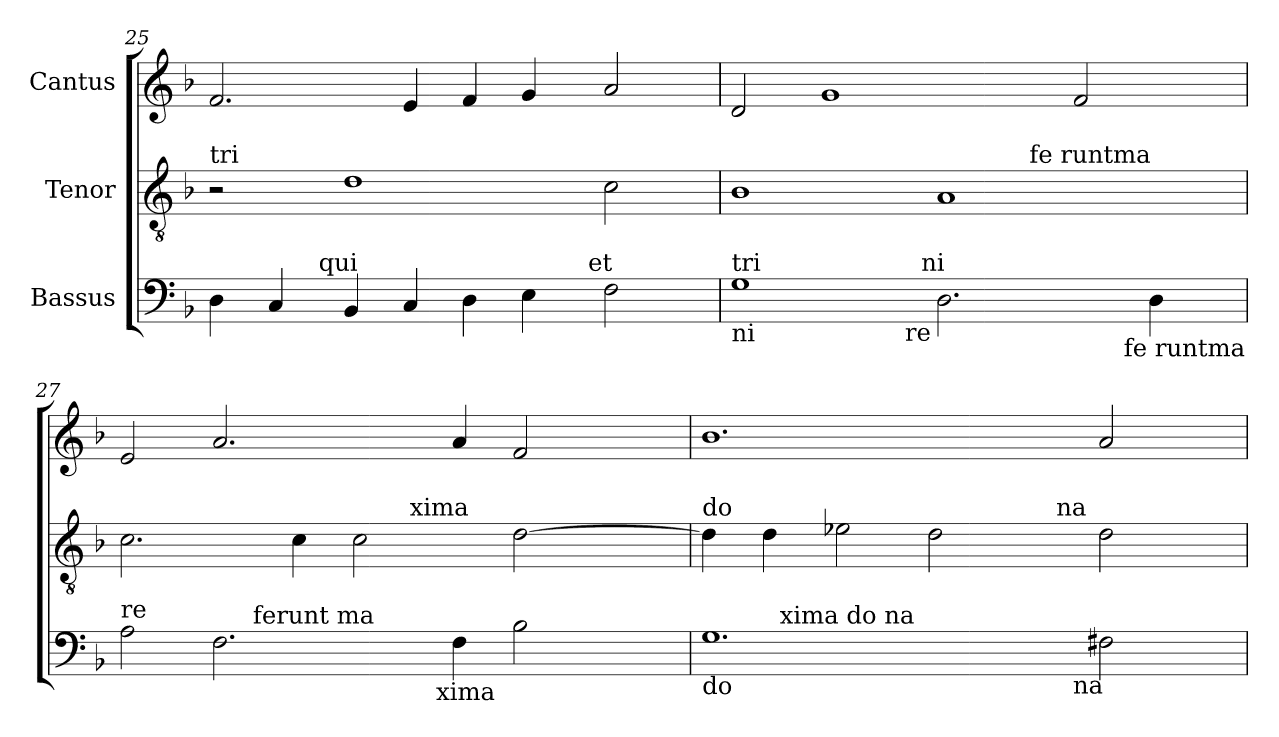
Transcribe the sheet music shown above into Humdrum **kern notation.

**kern	**kern	**kern
*part3	*part2	*part1
*staff3	*staff2	*staff1
*I"Bassus	*I"Tenor	*I"Cantus
*clefF4	*clefGv2	*clefG2
*ITrd7c12	*	*
*k[b-]	*k[b-]	*k[b-]
*F:	*F:	*F:
=25	=25	=25
!	!LO:TX:a:t=tri	!
!LO:TX:b:t=tri	!	!
*^	*	*
*	*^	*	*
4DD\	4..ryy	1ryy	2r	2.f/
4CC/	.	.	.	.
!	!LO:TX:a:t=qui	!	!	!
.	1ryy	.	.	.
4BBB-/	.	.	1d	.
4CC/	.	.	.	4e/
4DD\	.	4...ryy	.	4f/
4EE\	.	.	.	4g/
.	2ryy	.	.	.
!	!	!LO:TX:a:t=et	!	!
.	.	2ryy	.	.
2FF\	.	.	2c\	2a/
.	16ryy	.	.	.
.	.	32ryy	.	.
=26	=26	=26	=26	=26
!	!	!	!LO:TX:a:t=ni re	!
!LO:TX:a:t=tri	!	!	!	!
!LO:TX:b:t=ni	!	!	!	!
*	*	*^	*^	*
1GG	2...ryy	2ryy	1ryy	1B-	1ryy	2d/
.	.	4...ryy	.	.	.	1g
!	!LO:TX:b:t=re	!	!	!	!	!
.	1ryy	.	.	.	.	.
!	!	!LO:TX:a:t=ni	!	!	!	!
.	.	1ryy	.	.	.	.
2.DD\	.	.	2ryy	1A	4ryy	.
.	.	.	.	.	16.ryy	.
!	!	!	!	!	!LO:TX:a:t=fe runtma	!
.	.	.	.	.	2ryy	.
.	.	.	8.ryy	.	.	2f/
!	!	!	!LO:TX:b:t=fe runtma	!	!	!
.	.	.	4ryy	.	.	.
4DD\	.	.	.	.	.	.
.	.	.	.	.	8ryy	.
.	16ryy	.	16ryy	.	.	.
.	.	32ryy	.	.	32ryy	.
=27	=27	=27	=27	=27	=27	=27
!LO:TX:a:t=re	!	!	!	!	!	!
*	*	*v	*v	*	*	*
2AA\	2ryy	1ryy	2.c\	1ryy	2e/
2.FF\	8ryy	.	.	.	2.a/
!	!LO:TX:a:t=ferunt ma	!	!	!	!
.	1ryy	.	.	.	.
.	.	.	4c\	.	.
.	.	8..ryy	2c\	8ryy	.
.	.	.	.	32ryy	.
!	!	!	!	!LO:TX:a:t=xima	!
.	.	.	.	2ryy	.
!	!	!LO:TX:b:t=xima	!	!	!
.	.	2ryy	.	.	.
4FF\	.	.	.	.	4a/
2BB-\	.	.	[<2d\	.	2f/
.	4.ryy	.	.	.	.
.	.	.	.	4ryy	.
.	.	4ryy	.	.	.
.	.	.	.	16.ryy	.
.	.	32ryy	.	.	.
!!LO:LB:g=z
=28	=28	=28	=28	=28	=28
!	!	!	!LO:TX:a:t=do	!	!
!LO:TX:b:t=do	!	!	!	!	!
1.GG	4ryy	1ryy	4d\]	1ryy	1.b-
.	32ryy	.	4d\	.	.
!	!LO:TX:a:t=xima do na	!	!	!	!
.	1ryy	.	.	.	.
.	.	.	2e-X\	.	.
.	.	4..ryy	2d\	4ryy	.
.	.	.	.	8ryy	.
.	2ryy	.	.	.	.
.	.	.	.	32ryy	.
!	!	!	!	!LO:TX:a:t=na	!
.	.	.	.	2ryy	.
!	!	!LO:TX:b:t=na	!	!	!
.	.	2ryy	.	.	.
2FF#X\	.	.	2d\	.	2a/
.	8..ryy	.	.	.	.
.	.	.	.	16.ryy	.
.	.	16ryy	.	.	.
*v	*v	*v	*	*	*
*	*v	*v	*
=	=	=
*-	*-	*-
